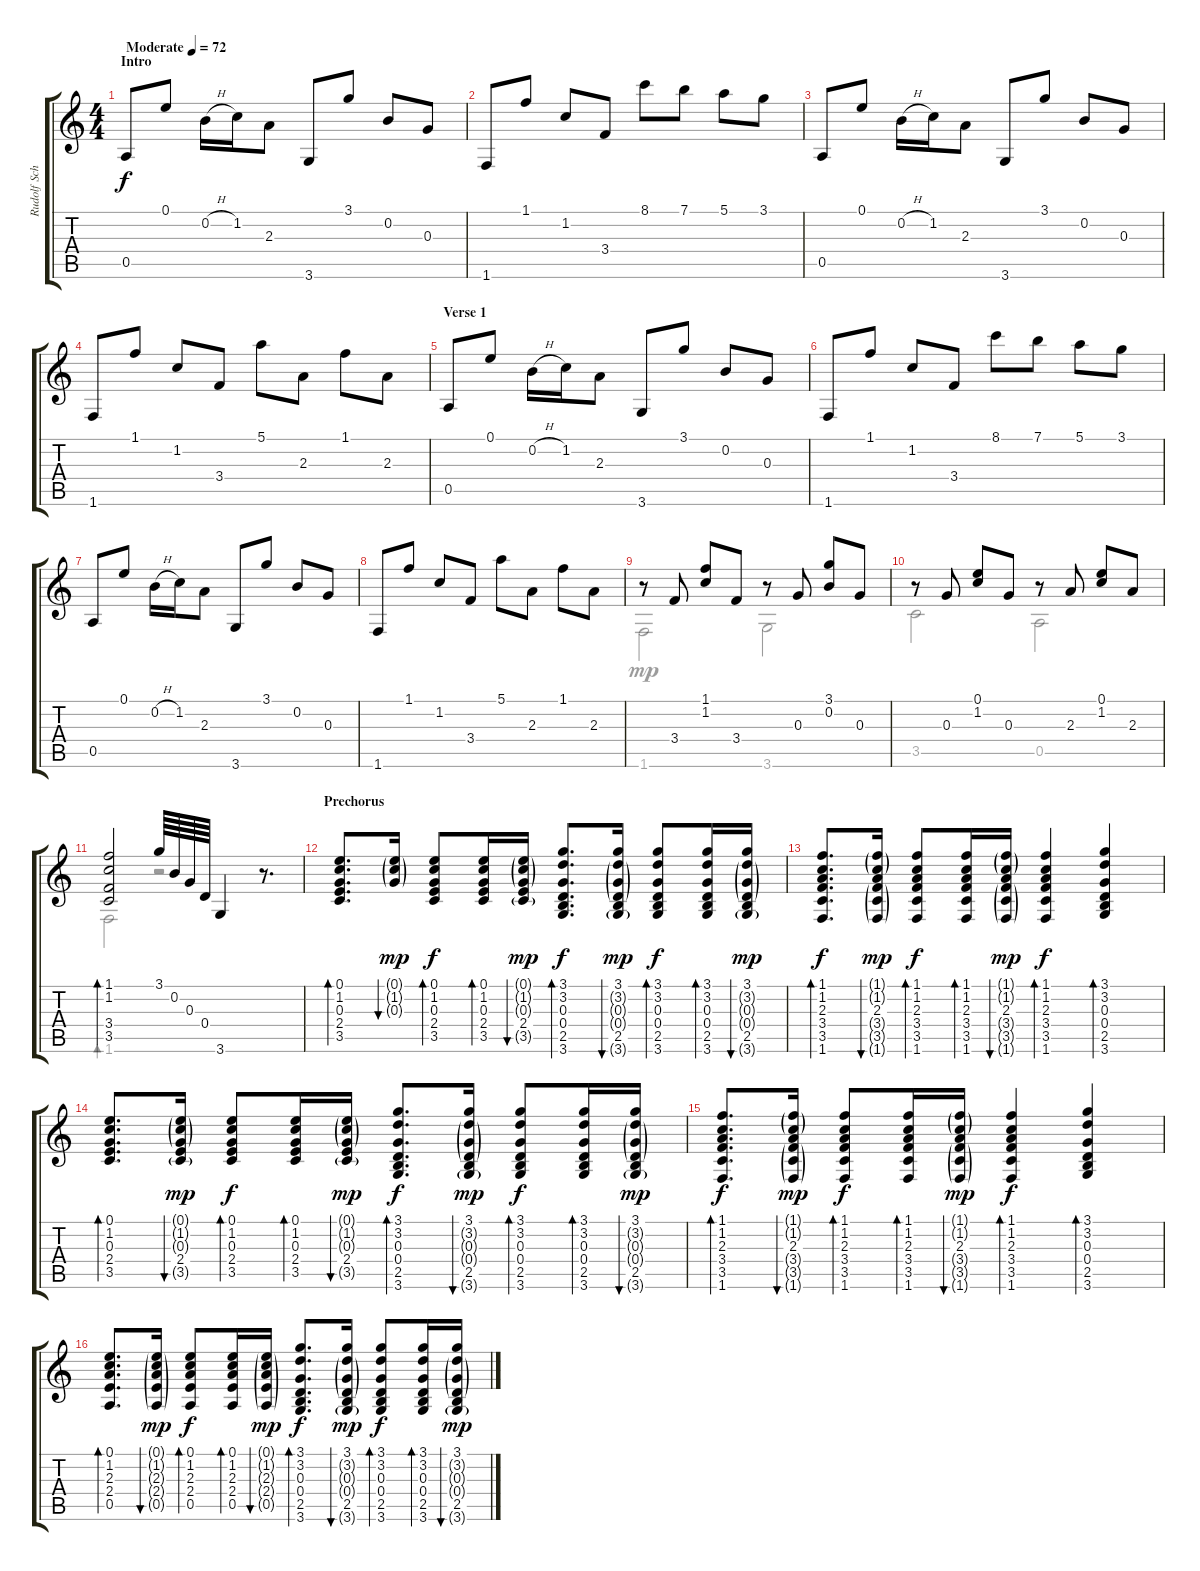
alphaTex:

\track ("Rudolf Schenker" "Rudolf Sch") {instrument electricguitarclean}
\staff {score tabs}
\tuning (E4 B3 G3 D3 A2 E2) {hide}
\voice
\ts (4 4)
\section ("" "Intro")
\tempo (72 "Moderate")
\clef g2
\ks c
0.5.8{dy f instrument electricguitarclean} 0.1.8 0.2{h}.16 1.2.16 2.3.8 3.6.8 3.1.8 0.2.8 0.3.8 |
1.6.8 1.1.8 1.2.8 3.4.8 8.1.8 7.1.8 5.1.8 3.1.8 |
0.5.8 0.1.8 0.2{h}.16 1.2.16 2.3.8 3.6.8 3.1.8 0.2.8 0.3.8 |
1.6.8 1.1.8 1.2.8 3.4.8 5.1.8 2.3.8 1.1.8 2.3.8 |
\section ("" "Verse 1")
0.5.8 0.1.8 0.2{h}.16 1.2.16 2.3.8 3.6.8 3.1.8 0.2.8 0.3.8 |
1.6.8 1.1.8 1.2.8 3.4.8 8.1.8 7.1.8 5.1.8 3.1.8 |
0.5.8 0.1.8 0.2{h}.16 1.2.16 2.3.8 3.6.8 3.1.8 0.2.8 0.3.8 |
1.6.8 1.1.8 1.2.8 3.4.8 5.1.8 2.3.8 1.1.8 2.3.8 |
r.8 3.4.8 (1.1 1.2).8 3.4.8 r.8 0.3.8 (3.1 0.2).8 0.3.8 |
r.8 0.3.8 (0.1 1.2).8 0.3.8 r.8 2.3.8 (0.1 1.2).8 2.3.8 |
(1.1 1.2 3.4 3.5).2{bd 120} 3.1.64 0.2.64 0.3.64 0.4.64 3.6.4 r.8{d} |
\section ("" "Prechorus")
(0.1 1.2 0.3 2.4 3.5).8{d bd 60} (0.1{g} 1.2{g} 0.3{g}).16{bu 60 dy mp} (0.1 1.2 0.3 2.4 3.5).8{bd 60 dy f} (0.1 1.2 0.3 2.4 3.5).16{bd 60} (0.1{g} 1.2{g} 0.3{g} 2.4 3.5{g}).16{bu 60 dy mp} (3.1 3.2 0.3 0.4 2.5 3.6).8{d bd 60 dy f} (3.1 3.2{g} 0.3{g} 0.4{g} 2.5 3.6{g}).16{bu 60 dy mp} (3.1 3.2 0.3 0.4 2.5 3.6).8{bd 60 dy f} (3.1 3.2 0.3 0.4 2.5 3.6).16{bd 60} (3.1 3.2{g} 0.3{g} 0.4{g} 2.5 3.6{g}).16{bu 60 dy mp} |
(1.1 1.2 2.3 3.4 3.5 1.6).8{d bd 60 dy f} (1.1{g} 1.2{g} 2.3 3.4{g} 3.5{g} 1.6{g}).16{bu 60 dy mp} (1.1 1.2 2.3 3.4 3.5 1.6).8{bd 60 dy f} (1.1 1.2 2.3 3.4 3.5 1.6).16{bd 60} (1.1{g} 1.2{g} 2.3 3.4{g} 3.5{g} 1.6{g}).16{bu 60 dy mp} (1.1 1.2 2.3 3.4 3.5 1.6).4{bd 60 dy f} (3.1 3.2 0.3 0.4 2.5 3.6).4{bd 60} |
(0.1 1.2 0.3 2.4 3.5).8{d bd 60} (0.1{g} 1.2{g} 0.3{g} 2.4 3.5{g}).16{bu 60 dy mp} (0.1 1.2 0.3 2.4 3.5).8{bd 60 dy f} (0.1 1.2 0.3 2.4 3.5).16{bd 60} (0.1{g} 1.2{g} 0.3{g} 2.4 3.5{g}).16{bu 60 dy mp} (3.1 3.2 0.3 0.4 2.5 3.6).8{d bd 60 dy f} (3.1 3.2{g} 0.3{g} 0.4{g} 2.5 3.6{g}).16{bu 60 dy mp} (3.1 3.2 0.3 0.4 2.5 3.6).8{bd 60 dy f} (3.1 3.2 0.3 0.4 2.5 3.6).16{bd 60} (3.1 3.2{g} 0.3{g} 0.4{g} 2.5 3.6{g}).16{bu 60 dy mp} |
(1.1 1.2 2.3 3.4 3.5 1.6).8{d bd 60 dy f} (1.1{g} 1.2{g} 2.3 3.4{g} 3.5{g} 1.6{g}).16{bu 60 dy mp} (1.1 1.2 2.3 3.4 3.5 1.6).8{bd 60 dy f} (1.1 1.2 2.3 3.4 3.5 1.6).16{bd 60} (1.1{g} 1.2{g} 2.3 3.4{g} 3.5{g} 1.6{g}).16{bu 60 dy mp} (1.1 1.2 2.3 3.4 3.5 1.6).4{bd 60 dy f} (3.1 3.2 0.3 0.4 2.5 3.6).4{bd 60} |
(0.1 1.2 2.3 2.4 0.5).8{d bd 60} (0.1{g} 1.2{g} 2.3{g} 2.4{g} 0.5{g}).16{bu 60 dy mp} (0.1 1.2 2.3 2.4 0.5).8{bd 60 dy f} (0.1 1.2 2.3 2.4 0.5).16{bd 60} (0.1{g} 1.2{g} 2.3{g} 2.4{g} 0.5{g}).16{bu 60 dy mp} (3.1 3.2 0.3 0.4 2.5 3.6).8{d bd 60 dy f} (3.1 3.2{g} 0.3{g} 0.4{g} 2.5 3.6{g}).16{bu 60 dy mp} (3.1 3.2 0.3 0.4 2.5 3.6).8{bd 60 dy f} (3.1 3.2 0.3 0.4 2.5 3.6).16{bd 60} (3.1 3.2{g} 0.3{g} 0.4{g} 2.5 3.6{g}).16{bu 60 dy mp}
\voice
\clef g2
\ottava regular
\simile none
\ks c
|
|
|
|
|
|
|
|
1.6.2 3.6.2 |
3.5.2 0.5.2 |
1.6.2{bd 120} r.2 |
|
|
|
|
